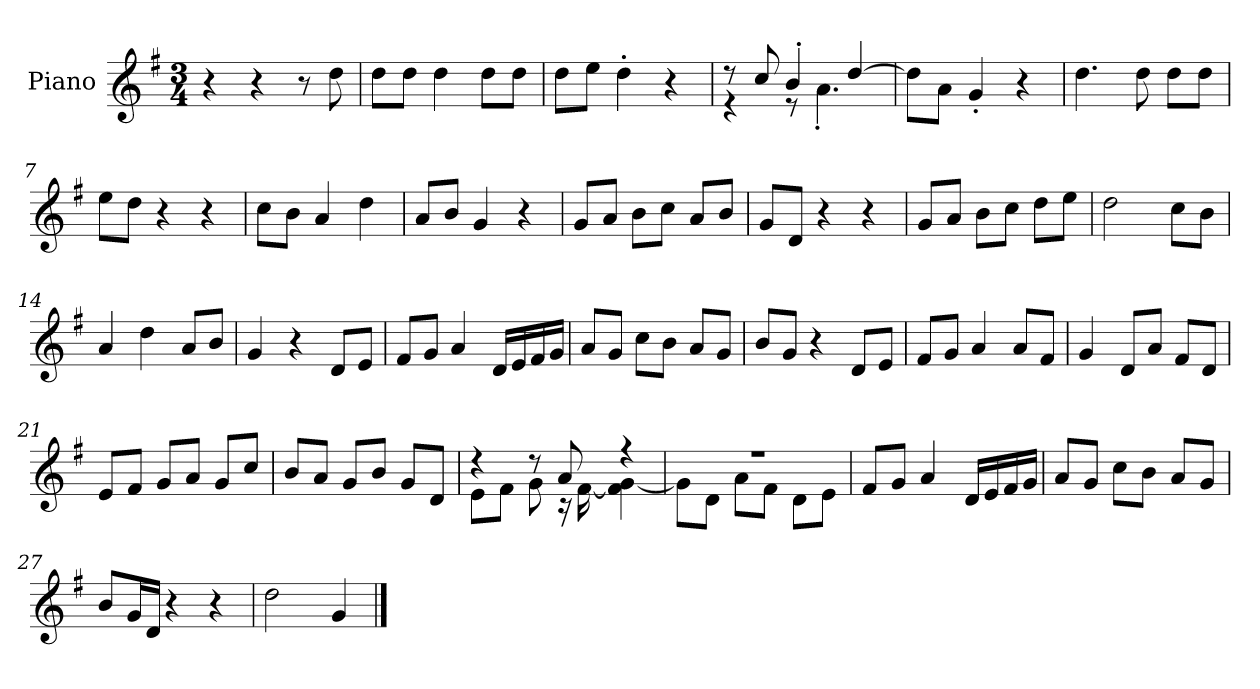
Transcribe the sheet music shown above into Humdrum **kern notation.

**kern
*part1
*staff1
*I"Piano
*I'P-no
*clefG2
*k[f#]
*M3/4
*MM179
=1
4r
4r
8r
8dd\
=2
8dd\L
8dd\J
4dd\
8dd\L
8dd\J
=3
8dd\L
8ee\J
4dd'\
4r
=4
*^
8r	4r
8cc/	.
4b'/	8r
.	4.a'\
[4dd/	.
*v	*v
=5
8dd\L]
8a\J
4g'/
4r
=6
4.dd\
8dd\
8dd\L
8dd\J
=7
8ee\L
8dd\J
4r
4r
=8
8cc\L
8b\J
4a/
4dd\
!!LO:LB:g=z
=9
8a/L
8b/J
4g/
4r
=10
8g/L
8a/J
8b\L
8cc\J
8a/L
8b/J
=11
8g/L
8d/J
4r
4r
=12
8g/L
8a/J
8b\L
8cc\J
8dd\L
8ee\J
=13
2dd\
8cc\L
8b\J
=14
4a/
4dd\
8a/L
8b/J
=15
4g/
4r
8d/L
8e/J
=16
8f#/L
8g/J
4a/
16d/LL
16e/
16f#/
16g/JJ
!!LO:LB:g=z
=17
8a/L
8g/J
8cc\L
8b\J
8a/L
8g/J
=18
8b/L
8g/J
4r
8d/L
8e/J
=19
8f#/L
8g/J
4a/
8a/L
8f#/J
=20
4g/
8d/L
8a/J
8f#/L
8d/J
=21
8e/L
8f#/J
8g/L
8a/J
8g/L
8cc/J
=22
8b/L
8a/J
8g/L
8b/J
8g/L
8d/J
=23
*^
4r	8e\L
.	8f#\J
8r	8g\
8a/	16r
.	[16f#\
4r	4f#\] [4g\
!!LO:LB:g=z	!!
=24	=24
2.r	8g\L]
.	8d\J
.	8a\L
.	8f#\J
.	8d\L
.	8e\J
*v	*v
=25
8f#/L
8g/J
4a/
16d/LL
16e/
16f#/
16g/JJ
=26
8a/L
8g/J
8cc\L
8b\J
8a/L
8g/J
=27
8b/L
16g/L
16d/JJ
4r
4r
=28
2dd\
4g/
==
*-
